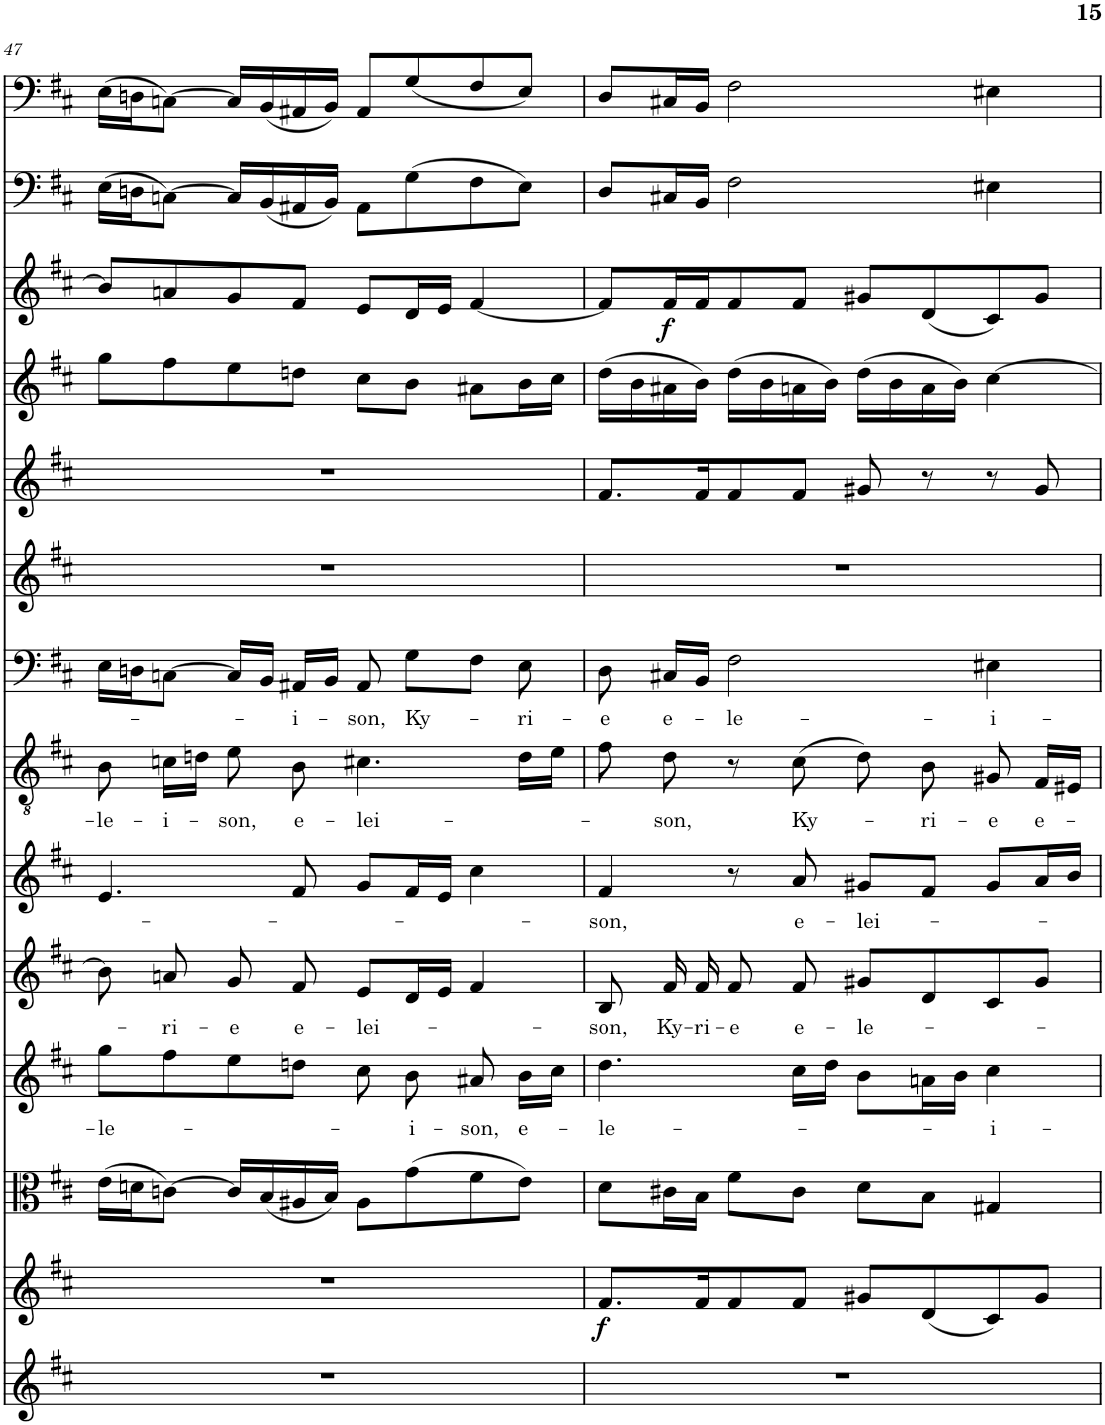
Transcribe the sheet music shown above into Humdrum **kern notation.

**kern	**kern	**dynam	**kern	**kern	**text	**kern	**text	**kern	**text	**kern	**text	**kern	**text	**kern	**kern	**kern	**kern	**dynam	**kern	**kern
*part14	*part13	*part13	*part12	*part11	*part11	*part10	*part10	*part9	*part9	*part8	*part8	*part7	*part7	*part6	*part5	*part4	*part3	*part3	*part2	*part1
*staff14	*staff13	*staff13	*staff12	*staff11	*staff11	*staff10	*staff10	*staff9	*staff9	*staff8	*staff8	*staff7	*staff7	*staff6	*staff5	*staff4	*staff3	*staff3	*staff2	*staff1
*I"Piano	*I"Piano	*	*I"Piano	*I"Piano	*	*I"Piano	*	*I"Piano	*	*I"Piano	*	*I"Piano	*	*I"Piano	*I"Piano	*I"Piano	*I"Piano	*	*I"Piano	*I"Piano
*I'Pno	*I'Pno	*	*I'Pno	*I'Pno	*	*I'Pno	*	*I'Pno	*	*I'Pno	*	*I'Pno	*	*I'Pno	*I'Pno	*I'Pno	*I'Pno	*	*I'Pno	*I'Pno
!!LO:PB:g=z
*clefG2	*clefG2	*	*clefC3	*clefG2	*	*clefG2	*	*clefG2	*	*clefGv2	*	*clefF4	*	*clefG2	*clefG2	*clefG2	*clefG2	*	*clefF4	*clefF4
*k[f#c#]	*k[f#c#]	*	*k[f#c#]	*k[f#c#]	*	*k[f#c#]	*	*k[f#c#]	*	*k[f#c#]	*	*k[f#c#]	*	*k[f#c#]	*k[f#c#]	*k[f#c#]	*k[f#c#]	*	*k[f#c#]	*k[f#c#]
*b:	*b:	*	*b:	*b:	*	*b:	*	*b:	*	*b:	*	*b:	*	*b:	*b:	*b:	*b:	*	*b:	*b:
*M4/4	*M4/4	*	*M4/4	*M4/4	*	*M4/4	*	*M4/4	*	*M4/4	*	*M4/4	*	*M4/4	*M4/4	*M4/4	*M4/4	*	*M4/4	*M4/4
=47	=47	=47	=47	=47	=47	=47	=47	=47	=47	=47	=47	=47	=47	=47	=47	=47	=47	=47	=47	=47
!	!	!	!	!	!LO:LY:b	!	!	!	!	!	!LO:LY:b	!	!	!	!	!	!	!	!	!
1r	1r	.	(16e\LL	8gg\L	-le-	8b\]	.	4.e/	.	8B\	-le-	16E\LL	.	1r	1r	8gg\L	8b/L]	.	(16E\LL	(16E\LL
.	.	.	16dn\J	.	.	.	.	.	.	.	.	16Dn\J	.	.	.	.	.	.	16Dn\J	16Dn\J
!	!	!	!	!	!	!	!LO:LY:b	!	!	!	!LO:LY:b	!	!	!	!	!	!	!	!	!
.	.	.	[8cn\J)	8ff#\	.	8an/	-ri-	.	.	16cn\LL	-i-	[8Cn\J	.	.	.	8ff#\	8an/	.	[8Cn\J)	[8Cn\J)
.	.	.	.	.	.	.	.	.	.	16dn\JJ	.	.	.	.	.	.	.	.	.	.
!	!	!	!	!	!	!	!LO:LY:b	!	!	!	!LO:LY:b	!	!	!	!	!	!	!	!	!
.	.	.	16c/LL]	8ee\	.	8g/	-e	.	.	8e\	-son,	16C/LL]	.	.	.	8ee\	8g/	.	16C/LL]	16C/LL]
.	.	.	(16B/	.	.	.	.	.	.	.	.	16BB/JJ	.	.	.	.	.	.	(16BB/	(16BB/
!	!	!	!	!	!	!	!LO:LY:b	!	!	!	!LO:LY:b	!	!LO:LY:b	!	!	!	!	!	!	!
.	.	.	16A#X/	8ddn\J	.	8f#/	e-	8f#/	.	8B\	e-	16AA#X/LL	-i-	.	.	8ddn\J	8f#/J	.	16AA#X/	16AA#X/
.	.	.	16B/JJ)	.	.	.	.	.	.	.	.	16BB/JJ	.	.	.	.	.	.	16BB/JJ)	16BB/JJ)
!	!	!	!	!	!	!	!LO:LY:b	!	!	!	!LO:LY:b	!	!LO:LY:b	!	!	!	!	!	!	!
.	.	.	8A#\L	8cc#\	.	8e/L	-lei-	8g/L	.	4.c#X\	-lei-	8AA#/	-son,	.	.	8cc#\L	8e/L	.	8AA#\L	8AA#/L
!	!	!	!	!	!LO:LY:b	!	!	!	!	!	!	!	!LO:LY:b	!	!	!	!	!	!	!
.	.	.	(8g\	8b\	-i-	16d/L	.	16f#/L	.	.	.	8G\L	Ky-	.	.	8b\J	16d/L	.	(8G\	(8G/
.	.	.	.	.	.	16e/JJ	.	16e/JJ	.	.	.	.	.	.	.	.	16e/JJ	.	.	.
!	!	!	!	!	!LO:LY:b	!	!	!	!	!	!	!	!	!	!	!	!	!	!	!
.	.	.	8f#\	8a#X/	-son,	4f#/	.	4cc#\	.	.	.	8F#\J	.	.	.	8a#X\L	[4f#/	.	8F#\	8F#/
!	!	!	!	!	!LO:LY:b	!	!	!	!	!	!	!	!LO:LY:b	!	!	!	!	!	!	!
.	.	.	8e\J)	16b\LL	e-	.	.	.	.	16d\LL	.	8E\	-ri-	.	.	16b\L	.	.	8E\J)	8E/J)
.	.	.	.	16cc#\JJ	.	.	.	.	.	16e\JJ	.	.	.	.	.	16cc#\JJ	.	.	.	.
=48	=48	=48	=48	=48	=48	=48	=48	=48	=48	=48	=48	=48	=48	=48	=48	=48	=48	=48	=48	=48
!	!	!LO:DY:b	!	!	!LO:LY:b	!	!LO:LY:b	!	!LO:LY:b	!	!	!	!LO:LY:b	!	!	!	!	!	!	!
1r	8.f#/L	f	8d\L	4.dd\	-le-	8B/	-son,	4f#/	-son,	8f#\	.	8D\	-e	1r	8.f#/L	(16dd\LL	8f#/L]	.	8D/L	8D/L
.	.	.	.	.	.	.	.	.	.	.	.	.	.	.	.	16b\	.	.	.	.
!	!	!	!	!	!	!	!LO:LY:b	!	!	!	!LO:LY:b	!	!LO:LY:b	!	!	!	!	!LO:DY:b	!	!
.	.	.	16c#X\L	.	.	16f#/	Ky-	.	.	8d\	-son,	16C#X/LL	e-	.	.	16a#X\	16f#/L	f	16C#X/L	16C#X/L
!	!	!	!	!	!	!	!LO:LY:b	!	!	!	!	!	!	!	!	!	!	!	!	!
.	16f#/K	.	16B\JJ	.	.	16f#/	-ri-	.	.	.	.	16BB/JJ	.	.	16f#/K	16b\JJ)	16f#/J	.	16BB/JJ	16BB/JJ
!	!	!	!	!	!	!	!LO:LY:b	!	!	!	!	!	!LO:LY:b	!	!	!	!	!	!	!
.	8f#/	.	8f#\L	.	.	8f#/	-e	8r	.	8r	.	2F#\	-le-	.	8f#/	(16dd\LL	8f#/	.	2F#\	2F#\
.	.	.	.	.	.	.	.	.	.	.	.	.	.	.	.	16b\	.	.	.	.
!	!	!	!	!	!	!	!LO:LY:b	!	!LO:LY:b	!	!LO:LY:b	!	!	!	!	!	!	!	!	!
.	8f#/J	.	8c#\J	16cc#\LL	.	8f#/	e-	8a/	e-	(8c#\	Ky-	.	.	.	8f#/J	16an\	8f#/J	.	.	.
.	.	.	.	16dd\JJ	.	.	.	.	.	.	.	.	.	.	.	16b\JJ)	.	.	.	.
!	!	!	!	!	!	!	!LO:LY:b	!	!LO:LY:b	!	!	!	!	!	!	!	!	!	!	!
.	8g#X/L	.	8d\L	8b\L	.	8g#X/L	-le-	8g#X/L	-lei-	8d\)	.	.	.	.	8g#X/	(16dd\LL	8g#X/L	.	.	.
.	.	.	.	.	.	.	.	.	.	.	.	.	.	.	.	16b\	.	.	.	.
!	!	!	!	!	!	!	!	!	!	!	!LO:LY:b	!	!	!	!	!	!	!	!	!
.	(8d/	.	8B\J	16an\L	.	8d/	.	8f#/J	.	8B\	-ri-	.	.	.	8r	16a\	(8d/	.	.	.
.	.	.	.	16b\JJ	.	.	.	.	.	.	.	.	.	.	.	16b\JJ)	.	.	.	.
!	!	!	!	!	!LO:LY:b	!	!	!	!	!	!LO:LY:b	!	!LO:LY:b	!	!	!	!	!	!	!
.	8c#/)	.	4G#X/	4cc#\	-i-	8c#/	.	8g#/L	.	8G#X/	-e	4E#X\	-i-	.	8r	[4cc#\	8c#/)	.	4E#X\	4E#X\
!	!	!	!	!	!	!	!	!	!	!	!LO:LY:b	!	!	!	!	!	!	!	!	!
.	8g#/J	.	.	.	.	8g#/J	.	16a/L	.	16F#/LL	e-	.	.	.	8g#/	.	8g#/J	.	.	.
.	.	.	.	.	.	.	.	16b/JJ	.	16E#X/JJ	.	.	.	.	.	.	.	.	.	.
=	=	=	=	=	=	=	=	=	=	=	=	=	=	=	=	=	=	=	=	=
*-	*-	*-	*-	*-	*-	*-	*-	*-	*-	*-	*-	*-	*-	*-	*-	*-	*-	*-	*-	*-
